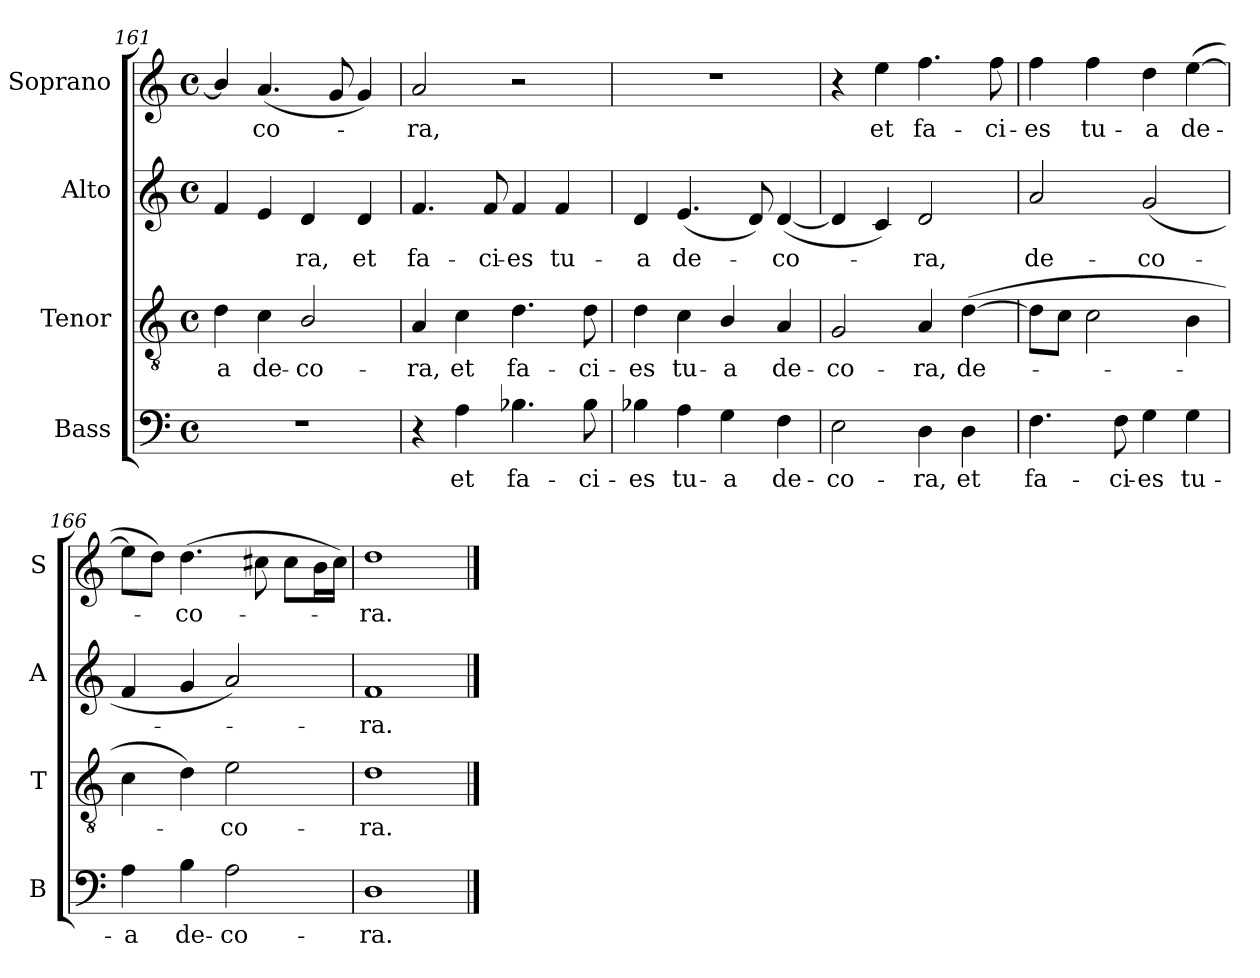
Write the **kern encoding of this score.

**kern	**text	**kern	**text	**kern	**text	**kern	**text
*part4	*part4	*part3	*part3	*part2	*part2	*part1	*part1
*staff4	*staff4	*staff3	*staff3	*staff2	*staff2	*staff1	*staff1
*I"Bass	*	*I"Tenor	*	*I"Alto	*	*I"Soprano	*
*I'B	*	*I'T	*	*I'A	*	*I'S	*
!!LO:LB:g=z
*clefF4	*	*clefGv2	*	*clefG2	*	*clefG2	*
*k[]	*	*k[]	*	*k[]	*	*k[]	*
*C:	*	*C:	*	*C:	*	*C:	*
*M4/4	*	*M4/4	*	*M4/4	*	*M4/4	*
*met(c)	*	*met(c)	*	*met(c)	*	*met(c)	*
=161	=161	=161	=161	=161	=161	=161	=161
!	!	!	!LO:LY:b	!	!	!	!
1r	.	4d	-a	4f	.	4b/]	.
!	!	!	!LO:LY:b	!	!	!	!LO:LY:b
.	.	4c	de-	4e	.	(<4.a	co-
!	!	!	!LO:LY:b	!	!LO:LY:b	!	!
.	.	2B/	-co-	4d	ra,	.	.
.	.	.	.	.	.	8g	.
!	!	!	!	!	!LO:LY:b	!	!
.	.	.	.	4d	et	4g)	.
=162	=162	=162	=162	=162	=162	=162	=162
!	!	!	!LO:LY:b	!	!LO:LY:b	!	!LO:LY:b
4r	.	4A	-ra,	4.f	fa-	2a	ra,
!	!LO:LY:b	!	!LO:LY:b	!	!	!	!
4A	et	4c	et	.	.	.	.
!	!	!	!	!	!LO:LY:b	!	!
.	.	.	.	8f	-ci-	.	.
!	!LO:LY:b	!	!LO:LY:b	!	!LO:LY:b	!	!
4.B-X	fa-	4.d	fa-	4f	-es	2r	.
!	!	!	!	!	!LO:LY:b	!	!
.	.	.	.	4f	tu-	.	.
!	!LO:LY:b	!	!LO:LY:b	!	!	!	!
8B-	-ci-	8d	-ci-	.	.	.	.
=163	=163	=163	=163	=163	=163	=163	=163
!	!LO:LY:b	!	!LO:LY:b	!	!LO:LY:b	!	!
4B-X	-es	4d	-es	4d	-a	1r	.
!	!LO:LY:b	!	!LO:LY:b	!	!LO:LY:b	!	!
4A	tu-	4c	tu-	(<4.e	de-	.	.
!	!LO:LY:b	!	!LO:LY:b	!	!	!	!
4G	-a	4B/	-a	.	.	.	.
.	.	.	.	8d)	.	.	.
!	!LO:LY:b	!	!LO:LY:b	!	!LO:LY:b	!	!
4F	de-	4A	de-	(<[4d	co-	.	.
=164	=164	=164	=164	=164	=164	=164	=164
!	!LO:LY:b	!	!LO:LY:b	!	!	!	!
2E	-co-	2G	-co-	4d]	.	4r	.
!	!	!	!	!	!	!	!LO:LY:b
.	.	.	.	4c)	.	4ee	et
!	!LO:LY:b	!	!LO:LY:b	!	!LO:LY:b	!	!LO:LY:b
4D	-ra,	4A	-ra,	2d	ra,	4.ff	fa-
!	!LO:LY:b	!	!LO:LY:b	!	!	!	!
4D	et	(>[4d	de-	.	.	.	.
!	!	!	!	!	!	!	!LO:LY:b
.	.	.	.	.	.	8ff	-ci-
=165	=165	=165	=165	=165	=165	=165	=165
!	!LO:LY:b	!	!	!	!LO:LY:b	!	!LO:LY:b
4.F	fa-	8dL]	.	2a	de-	4ff	-es
.	.	8cJ	.	.	.	.	.
!	!	!	!	!	!	!	!LO:LY:b
.	.	2c	.	.	.	4ff	tu-
!	!LO:LY:b	!	!	!	!	!	!
8F	-ci-	.	.	.	.	.	.
!	!LO:LY:b	!	!	!	!LO:LY:b	!	!LO:LY:b
4G	-es	.	.	(<2g	-co-	4dd	-a
!	!LO:LY:b	!	!	!	!	!	!LO:LY:b
4G	tu-	4B	.	.	.	(>[4ee	de-
=166	=166	=166	=166	=166	=166	=166	=166
!	!LO:LY:b	!	!	!	!	!	!
4A	-a	4c	.	4f	.	8eeL]	.
.	.	.	.	.	.	8ddJ)	.
!	!LO:LY:b	!	!	!	!	!	!LO:LY:b
4B	de-	4d)	.	4g	.	(>4.dd	co-
!	!LO:LY:b	!	!LO:LY:b	!	!	!	!
2A	-co-	2e	co-	2a)	.	.	.
.	.	.	.	.	.	8cc#X	.
.	.	.	.	.	.	8cc#L	.
.	.	.	.	.	.	16bL	.
.	.	.	.	.	.	16cc#JJ)	.
=167	=167	=167	=167	=167	=167	=167	=167
!	!LO:LY:b	!	!LO:LY:b	!	!LO:LY:b	!	!LO:LY:b
1D	-ra.	1d	-ra.	1f	ra.	1dd	ra.
==	==	==	==	==	==	==	==
*-	*-	*-	*-	*-	*-	*-	*-
